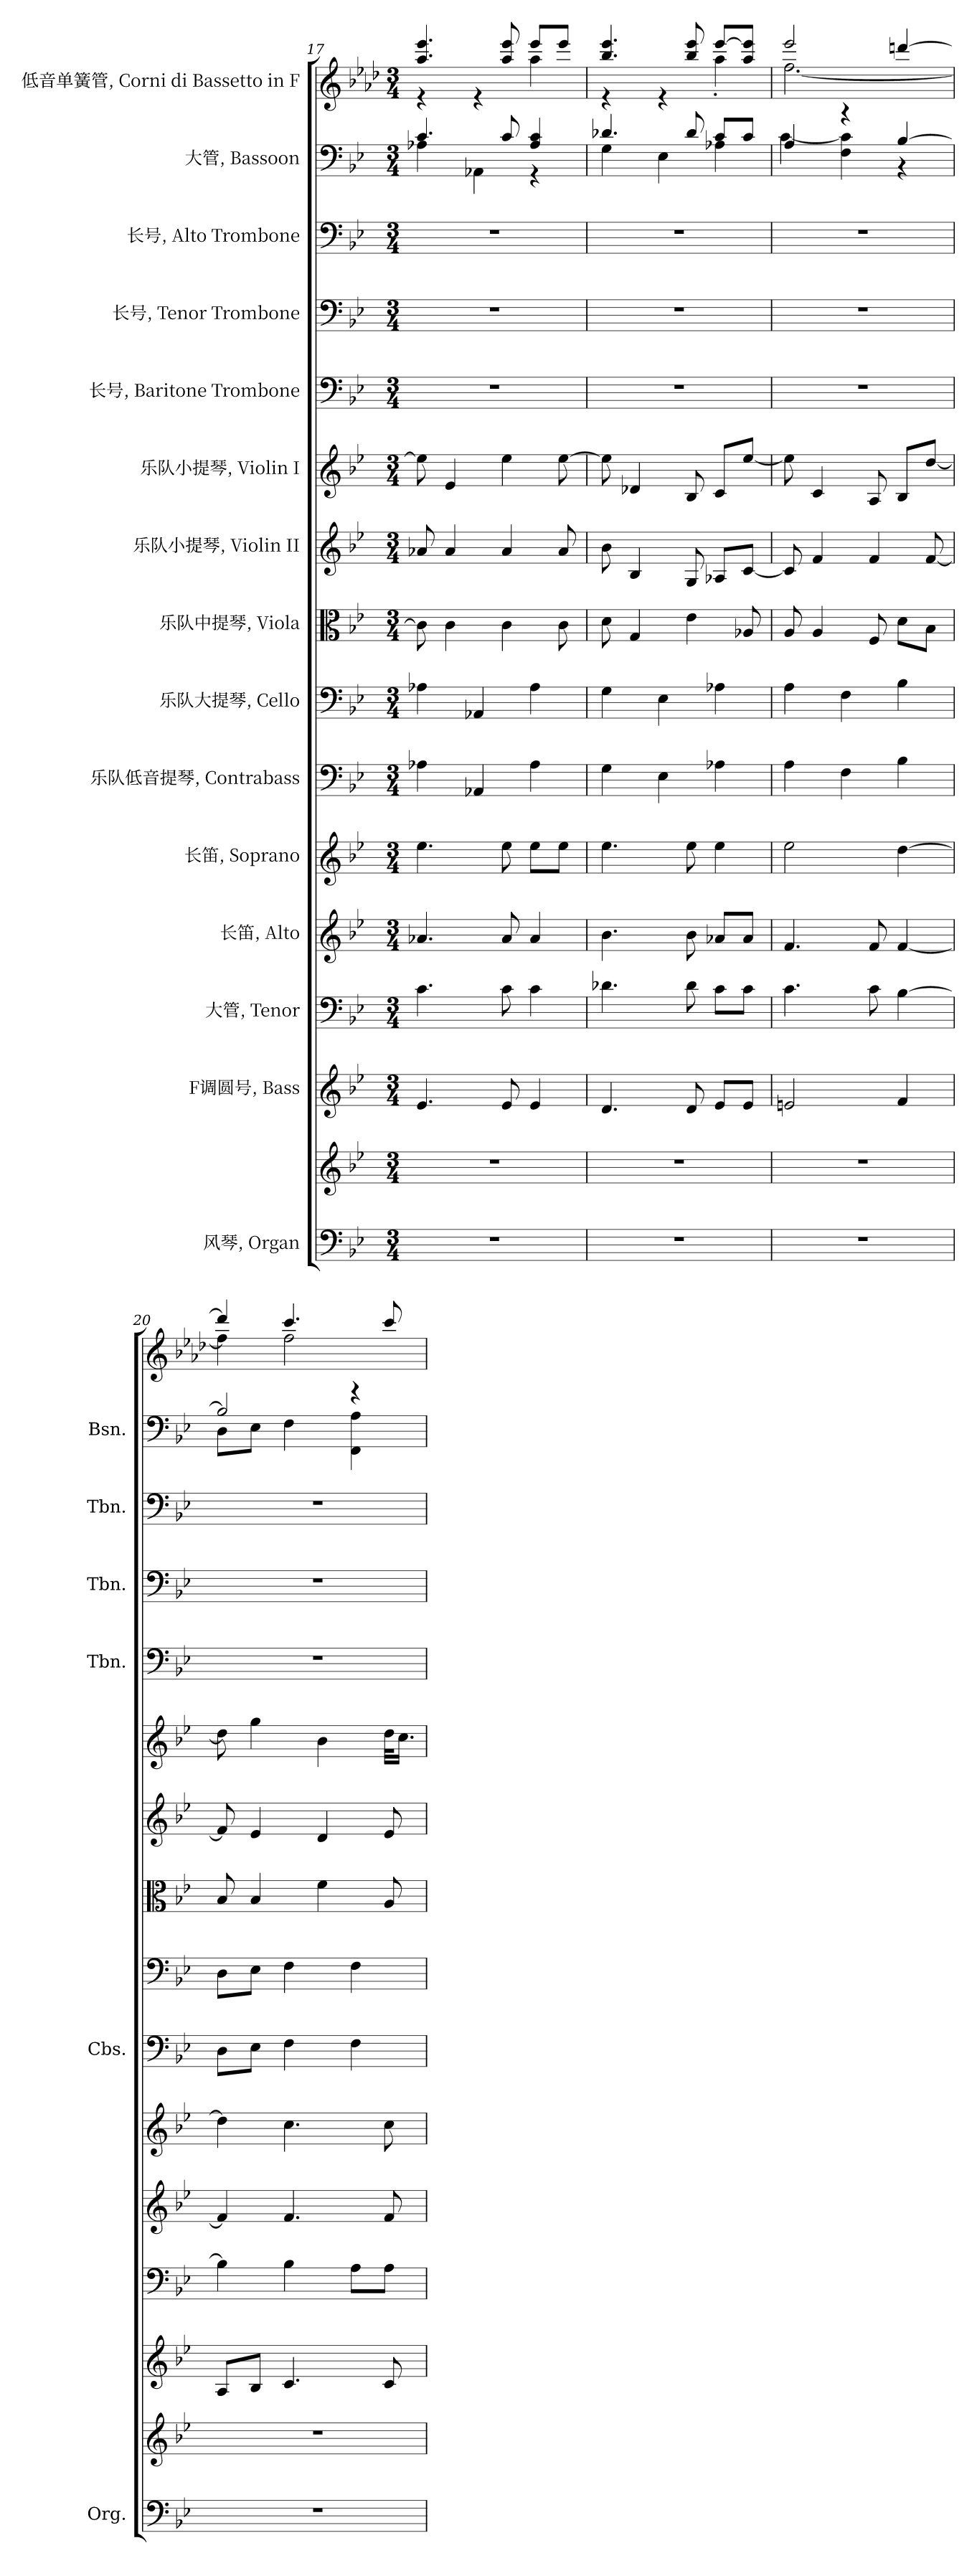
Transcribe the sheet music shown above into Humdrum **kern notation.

**kern	**kern	**kern	**kern	**kern	**kern	**kern	**kern	**kern	**kern	**kern	**kern	**kern	**kern	**kern	**kern
*part15	*part15	*part14	*part13	*part12	*part11	*part10	*part9	*part8	*part7	*part6	*part5	*part4	*part3	*part2	*part1
*staff16	*staff15	*staff14	*staff13	*staff12	*staff11	*staff10	*staff9	*staff8	*staff7	*staff6	*staff5	*staff4	*staff3	*staff2	*staff1
*I"风琴, Organ	*	*I"F调圆号, Bass	*I"大管, Tenor	*I"长笛, Alto	*I"长笛, Soprano	*I"乐队低音提琴, Contrabass	*I"乐队大提琴, Cello	*I"乐队中提琴, Viola	*I"乐队小提琴, Violin II	*I"乐队小提琴, Violin I	*I"长号, Baritone Trombone	*I"长号, Tenor Trombone	*I"长号, Alto Trombone	*I"大管, Bassoon	*I"低音单簧管, Corni di Bassetto in F
*I'Org.	*	*	*	*	*	*I'Cbs.	*	*	*	*	*I'Tbn.	*I'Tbn.	*I'Tbn.	*I'Bsn.	*
*clefF4	*clefG2	*clefG2	*clefF4	*clefG2	*clefG2	*clefF4	*clefF4	*clefC3	*clefG2	*clefG2	*clefF4	*clefF4	*clefF4	*clefF4	*clefG2
*	*	*ITrd4c7	*	*	*	*ITrd7c12	*	*	*	*	*	*	*	*	*ITrd8c14
*k[b-e-]	*k[b-e-]	*k[b-e-a-]	*k[b-e-]	*k[b-e-]	*k[b-e-]	*k[b-e-]	*k[b-e-]	*k[b-e-]	*k[b-e-]	*k[b-e-]	*k[b-e-]	*k[b-e-]	*k[b-e-]	*k[b-e-]	*k[b-e-a-d-]
*M3/4	*M3/4	*M3/4	*M3/4	*M3/4	*M3/4	*M3/4	*M3/4	*M3/4	*M3/4	*M3/4	*M3/4	*M3/4	*M3/4	*M3/4	*M3/4
=17	=17	=17	=17	=17	=17	=17	=17	=17	=17	=17	=17	=17	=17	=17	=17
*	*	*	*	*	*	*	*	*	*	*	*	*	*	*^	*^
2.r	2.r	4.A-/	4.c\	4.a-X/	4.ee-\	4AA-X\	4A-X\	8c\]	8a-X/	8ee-\]	2.r	2.r	2.r	4.c/	4A-X\	4.a-/ 4.ee-/	4r
.	.	.	.	.	.	.	.	4c\	4a-/	4e-/	.	.	.	.	.	.	.
.	.	.	.	.	.	4AAA-X/	4AA-X/	.	.	.	.	.	.	.	4AA-X\	.	4r
.	.	8A-/	8c\	8a-/	8ee-\	.	.	4c\	4a-/	4ee-\	.	.	.	8c/	.	8a-/ 8ee-/	.
.	.	4A-/	4c\	4a-/	8ee-\L	4AA-\	4A-\	.	.	.	.	.	.	4A-/ 4c/	4r	8ee-/L	4a-\
.	.	.	.	.	8ee-\J	.	.	8c\	8a-/	[8ee-\	.	.	.	.	.	8ee-/J	.
=18	=18	=18	=18	=18	=18	=18	=18	=18	=18	=18	=18	=18	=18	=18	=18	=18	=18
2.r	2.r	4.G/	4.d-X\	4.b-\	4.ee-\	4GG\	4G\	8d\	8b-\	8ee-\]	2.r	2.r	2.r	4.d-X/	4G\	4.b-/ 4.ee-/	4r
.	.	.	.	.	.	.	.	4G/	4B-/	4d-X/	.	.	.	.	.	.	.
.	.	.	.	.	.	4EE-\	4E-\	.	.	.	.	.	.	.	4E-\	.	4r
.	.	8G/	8d-\	8b-\	8ee-\	.	.	4e-\	8G/	8B-/	.	.	.	8d-/	.	8b-/ 8ee-/	.
.	.	8A-/L	8c\L	8a-X/L	4ee-\	4AA-X\	4A-X\	.	8A-X/L	8c/L	.	.	.	8c/L	4A-X\	[8ee-/L	4a-'\
.	.	8A-/J	8c\J	8a-/J	.	.	.	8A-X/	[8c/J	[8ee-/J	.	.	.	8c/J	.	8a-/ 8ee-/]J	.
=19	=19	=19	=19	=19	=19	=19	=19	=19	=19	=19	=19	=19	=19	=19	=19	=19	=19
2.r	2.r	2An/	4.c\	4.f/	2ee-\	4AA\	4A\	8A/	8c/]	8ee-\]	2.r	2.r	2.r	4A/	[4c\	2ee-/	[2.f\
.	.	.	.	.	.	.	.	4A/	4f/	4c/	.	.	.	.	.	.	.
.	.	.	.	.	.	4FF\	4F\	.	.	.	.	.	.	4r	4F\ 4c\]	.	.
.	.	.	8c\	8f/	.	.	.	8F/	4f/	8A/	.	.	.	.	.	.	.
.	.	4B-/	[4B-\	[4f/	[4dd\	4BB-\	4B-\	8d\L	.	8B-/L	.	.	.	[4B-/	4r	[4ddn/	.
.	.	.	.	.	.	.	.	8B-\J	[8f/	[8dd/J	.	.	.	.	.	.	.
!!LO:PB:g=z	!!
=20	=20	=20	=20	=20	=20	=20	=20	=20	=20	=20	=20	=20	=20	=20	=20	=20	=20
2.r	2.r	8D/L	4B-\]	4f/]	4dd\]	8DD\L	8D\L	8B-/	8f/]	8dd\]	2.r	2.r	2.r	2B-/]	8D\L	4dd/]	4f\]
.	.	8E-/J	.	.	.	8EE-\J	8E-\J	4B-/	4e-/	4gg\	.	.	.	.	8E-\J	.	.
.	.	4.F/	4B-\	4.f/	4.cc\	4FF\	4F\	.	.	.	.	.	.	.	4F\	4.cc/	2f\
.	.	.	.	.	.	.	.	4f\	4d/	4b-\	.	.	.	.	.	.	.
.	.	.	8A\L	.	.	4FF\	4F\	.	.	.	.	.	.	4r	4FF\ 4A\	.	.
.	.	8F/	8A\J	8f/	8cc\	.	.	8A/	8e-/	32dd\KLL	.	.	.	.	.	8cc/	.
.	.	.	.	.	.	.	.	.	.	16.cc\JJ	.	.	.	.	.	.	.
*	*	*	*	*	*	*	*	*	*	*	*	*	*	*v	*v	*	*
*	*	*	*	*	*	*	*	*	*	*	*	*	*	*	*v	*v
=	=	=	=	=	=	=	=	=	=	=	=	=	=	=	=
*-	*-	*-	*-	*-	*-	*-	*-	*-	*-	*-	*-	*-	*-	*-	*-
